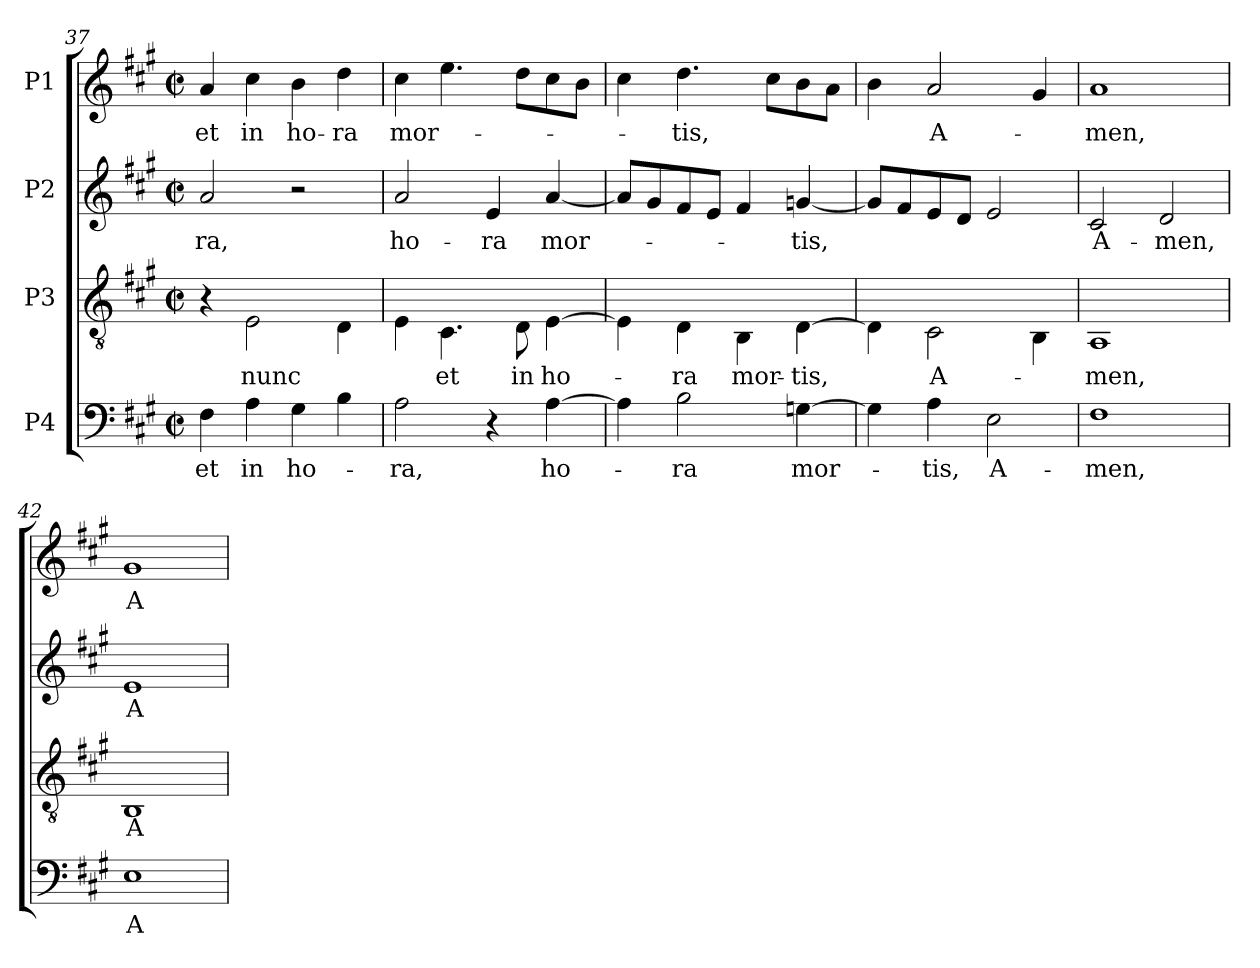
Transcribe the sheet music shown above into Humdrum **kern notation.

**kern	**text	**kern	**text	**kern	**text	**kern	**text
*part4	*part4	*part3	*part3	*part2	*part2	*part1	*part1
*staff4	*staff4	*staff3	*staff3	*staff2	*staff2	*staff1	*staff1
*I"P4	*	*I"P3	*	*I"P2	*	*I"P1	*
*clefF4	*	*clefGv2	*	*clefG2	*	*clefG2	*
*k[f#c#g#]	*	*k[f#c#g#]	*	*k[f#c#g#]	*	*k[f#c#g#]	*
*A:	*	*A:	*	*A:	*	*A:	*
*M2/2	*	*M2/2	*	*M2/2	*	*M2/2	*
*met(c|)	*	*met(c|)	*	*met(c|)	*	*met(c|)	*
=37	=37	=37	=37	=37	=37	=37	=37
!	!LO:LY:b:color=#000000	!	!	!	!	!	!
!	!	!	!	!	!LO:LY:b:color=#000000	!	!
!	!	!	!	!	!	!	!LO:LY:b:color=#000000
4F#i\	et	4r	.	2ai/	-ra,	4ai/	et
!	!LO:LY:b:color=#000000	!	!	!	!	!	!
!	!	!	!LO:LY:b:color=#000000	!	!	!	!
!	!	!	!	!	!	!	!LO:LY:b:color=#000000
4Ai\	in	2Ei\	nunc	.	.	4cc#i\	in
!	!LO:LY:b:color=#000000	!	!	!	!	!	!
!	!	!	!	!	!	!	!LO:LY:b:color=#000000
4G#i\	ho-	.	.	2r	.	4bi\	ho-
!	!	!	!	!	!	!	!LO:LY:b:color=#000000
4Bi\	.	4Di\	.	.	.	4ddi\	-ra
=38	=38	=38	=38	=38	=38	=38	=38
!	!LO:LY:b:color=#000000	!	!	!	!	!	!
!	!	!	!	!	!LO:LY:b:color=#000000	!	!
!	!	!	!	!	!	!	!LO:LY:b:color=#000000
2Ai\	-ra,	4Ei\	.	2ai/	ho-	4cc#i\	mor-
!	!	!	!LO:LY:b:color=#000000	!	!	!	!
.	.	4.C#i\	et	.	.	4.eei\	.
!	!	!	!	!	!LO:LY:b:color=#000000	!	!
4r	.	.	.	4ei/	-ra	.	.
!	!	!	!LO:LY:b:color=#000000	!	!	!	!
.	.	8Di\	in	.	.	8ddi\L	.
!	!LO:LY:b:color=#000000	!	!	!	!	!	!
!	!	!	!LO:LY:b:color=#000000	!	!	!	!
!	!	!	!	!	!LO:LY:b:color=#000000	!	!
[4Ai\	ho-	[4Ei\	ho-	[4ai/	mor-	8cc#i\	.
.	.	.	.	.	.	8bi\J	.
!!LO:LB:g=z
=39	=39	=39	=39	=39	=39	=39	=39
4Ai\]	.	4Ei\]	.	8ai/L]	.	4cc#i\	.
.	.	.	.	8g#i/	.	.	.
!	!LO:LY:b:color=#000000	!	!	!	!	!	!
!	!	!	!LO:LY:b:color=#000000	!	!	!	!
!	!	!	!	!	!	!	!LO:LY:b:color=#000000
2Bi\	-ra	4Di\	-ra	8f#i/	.	4.ddi\	-tis,
.	.	.	.	8ei/J	.	.	.
!	!	!	!LO:LY:b:color=#000000	!	!	!	!
.	.	4BBi\	mor-	4f#i/	.	.	.
.	.	.	.	.	.	8cc#i\L	.
!	!LO:LY:b:color=#000000	!	!	!	!	!	!
!	!	!	!LO:LY:b:color=#000000	!	!	!	!
!	!	!	!	!	!LO:LY:b:color=#000000	!	!
[4Gni\	mor-	[4Di\	-tis,	[4gni/	-tis,	8bi\	.
.	.	.	.	.	.	8ai\J	.
=40	=40	=40	=40	=40	=40	=40	=40
4Gi\]	.	4Di\]	.	8gi/L]	.	4bi\	.
.	.	.	.	8f#i/	.	.	.
!	!LO:LY:b:color=#000000	!	!	!	!	!	!
!	!	!	!LO:LY:b:color=#000000	!	!	!	!
!	!	!	!	!	!	!	!LO:LY:b:color=#000000
4Ai\	-tis,	2C#i\	A-	8ei/	.	2ai/	A-
.	.	.	.	8di/J	.	.	.
!	!LO:LY:b:color=#000000	!	!	!	!	!	!
2Ei\	A-	.	.	2ei/	.	.	.
.	.	4BBi\	.	.	.	4g#i/	.
=41	=41	=41	=41	=41	=41	=41	=41
!	!LO:LY:b:color=#000000	!	!	!	!	!	!
!	!	!	!LO:LY:b:color=#000000	!	!	!	!
!	!	!	!	!	!LO:LY:b:color=#000000	!	!
!	!	!	!	!	!	!	!LO:LY:b:color=#000000
1F#i	-men,	1AAi	-men,	2c#i/	A-	1ai	-men,
!	!	!	!	!	!LO:LY:b:color=#000000	!	!
.	.	.	.	2di/	-men,	.	.
=42	=42	=42	=42	=42	=42	=42	=42
!	!LO:LY:b:color=#000000	!	!	!	!	!	!
!	!	!	!LO:LY:b:color=#000000	!	!	!	!
!	!	!	!	!	!LO:LY:b:color=#000000	!	!
!	!	!	!	!	!	!	!LO:LY:b:color=#000000
1Ei	A-	1BBi	A-	1ei	A-	1g#i	A-
=	=	=	=	=	=	=	=
*-	*-	*-	*-	*-	*-	*-	*-
